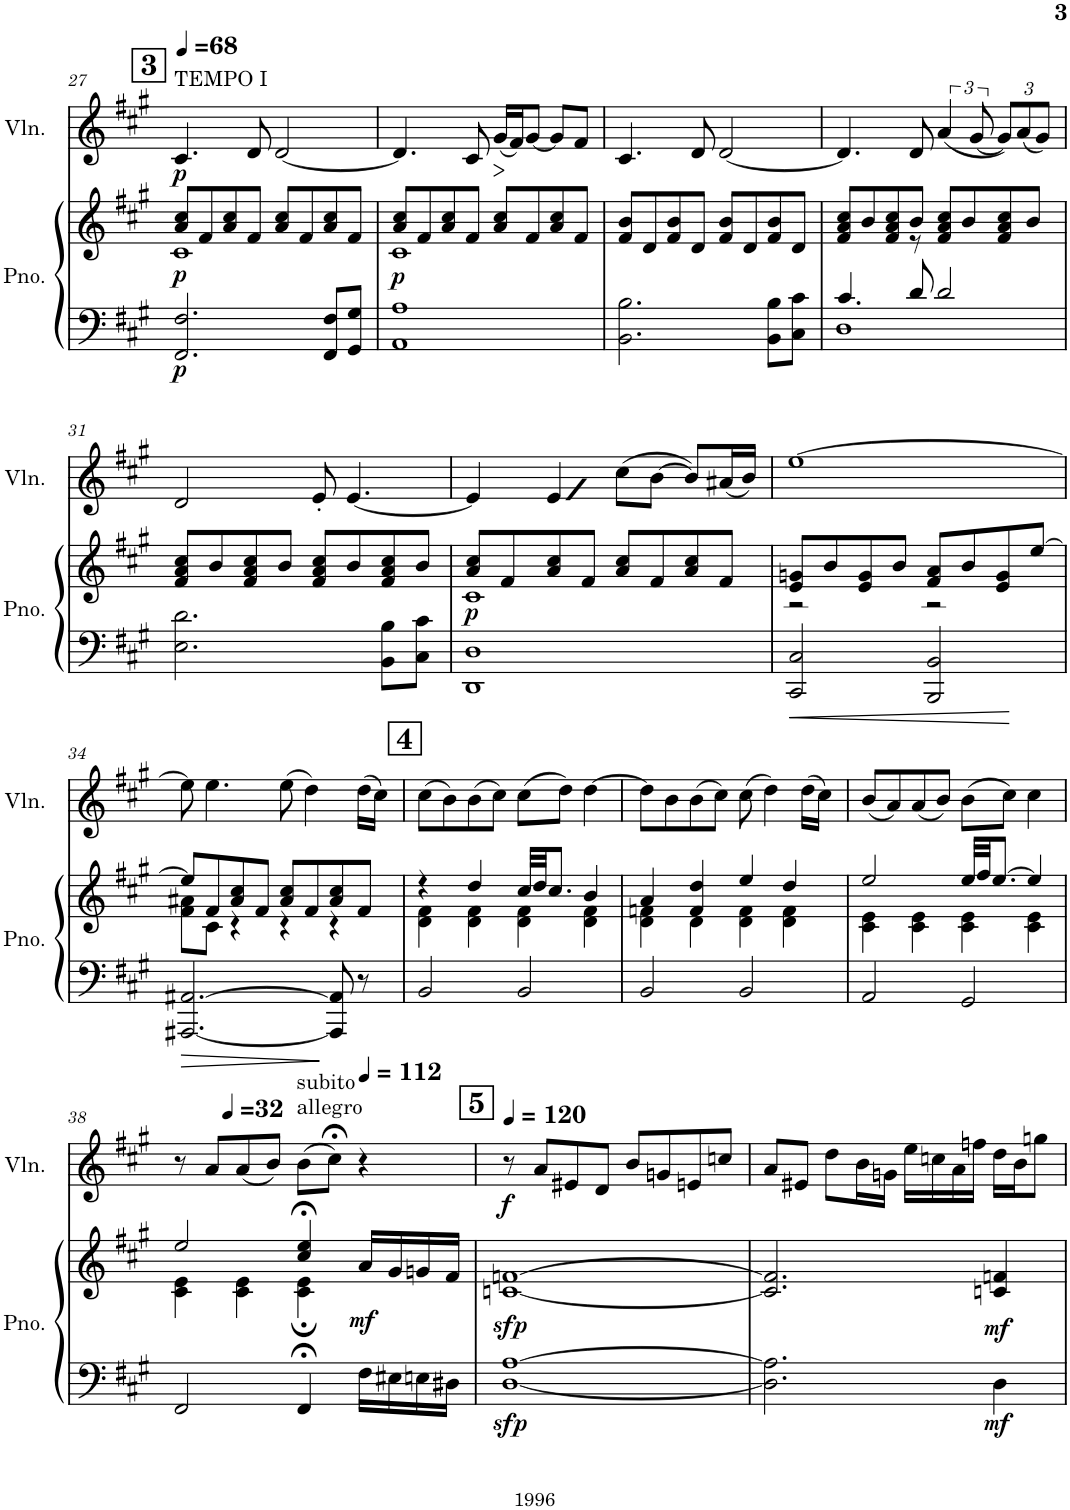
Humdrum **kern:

**kern	**kern	**dynam	**kern	**dynam
*part2	*part2	*part2	*part1	*part1
*staff3	*staff2	*staff2/3	*staff1	*staff1
*I"Piano	*	*	*I"Violin	*
*I'Pno.	*	*	*I'Vln.	*
!!LO:PB:g=z
*clefF4	*clefG2	*	*clefG2	*
*k[f#c#g#]	*k[f#c#g#]	*	*k[f#c#g#]	*
*M4/4	*M4/4	*	*M4/4	*
*met(c)	*met(c)	*	*met(c)	*
*MM68	*MM68	*	*MM68	*
!!LO:REH:place=s1:a:B:cj:fs=14:t=3
=27	=27	=27	=27	=27
*	*^	*	*	*
!	!	!	!	!LO:TX:a:t=TEMPO I	!
!	!	!	!LO:DY:b=2	!	!
!	!	!	!LO:DY:n=1:b	!	!LO:DY:b
2.FF#/ 2.F#/	8a/ 8cc#/L	1c#	p p	4.c#/	p
.	8f#/	.	.	.	.
.	8a/ 8cc#/	.	.	.	.
.	8f#/J	.	.	8d/	.
.	8a/ 8cc#/L	.	.	[2d/	.
.	8f#/	.	.	.	.
8FF#/ 8F#/L	8a/ 8cc#/	.	.	.	.
8GG#/ 8G#/J	8f#/J	.	.	.	.
=28	=28	=28	=28	=28	=28
!	!	!	!LO:DY:b	!	!
1AA 1A	8a/ 8cc#/L	1c#	p	4.d/]	.
.	8f#/	.	.	.	.
.	8a/ 8cc#/	.	.	.	.
.	8f#/J	.	.	8c#/	.
!	!	!	!	!	!LO:HP:b
.	8a/ 8cc#/L	.	.	(16g#/LL	>
.	.	.	.	16f#/J)	]
.	8f#/	.	.	[8g#/J	.
.	8a/ 8cc#/	.	.	8g#/L]	.
.	8f#/J	.	.	8f#/J	.
*	*v	*v	*	*	*
=29	=29	=29	=29	=29
2.BB\ 2.B\	8f#/ 8b/L	.	4.c#/	.
.	8d/	.	.	.
.	8f#/ 8b/	.	.	.
.	8d/J	.	8d/	.
.	8f#/ 8b/L	.	[2d/	.
.	8d/	.	.	.
8BB\ 8B\L	8f#/ 8b/	.	.	.
8C#\ 8c#\J	8d/J	.	.	.
=30	=30	=30	=30	=30
*^	*^	*	*	*
1D	4.c#/	8f#/ 8a/ 8cc#/L	4.ryy	.	4.d/]	.
.	.	8b/	.	.	.	.
.	.	8f#/ 8a/ 8cc#/	.	.	.	.
.	8d/	8b/J	8r	.	8d/	.
.	2d/	8f#/ 8a/ 8cc#/L	2ryy	.	(6a/	.
.	.	8b/	.	.	.	.
.	.	.	.	.	[12g#/	.
*	*	*	*	*	*Xbrackettup	*
.	.	8f#/ 8a/ 8cc#/	.	.	12g#/L])	.
.	.	.	.	.	(12a/	.
.	.	8b/J	.	.	.	.
.	.	.	.	.	12g#/J)	.
*v	*v	*	*	*	*	*
*	*v	*v	*	*	*
!!LO:LB:g=z
=31	=31	=31	=31	=31
2.E\ 2.d\	8f#/ 8a/ 8cc#/L	.	2d/	.
.	8b/	.	.	.
.	8f#/ 8a/ 8cc#/	.	.	.
.	8b/J	.	.	.
.	8f#/ 8a/ 8cc#/L	.	8e'/	.
.	8b/	.	[4.e/	.
8BB\ 8B\L	8f#/ 8a/ 8cc#/	.	.	.
8C#\ 8c#\J	8b/J	.	.	.
=32	=32	=32	=32	=32
*	*^	*	*	*
!	!	!	!LO:DY:b	!	!
1DD 1D	8a/ 8cc#/L	1c#	p	4e/]	.
.	8f#/	.	.	.	.
.	8a/ 8cc#/	.	.	4e/	.
.	8f#/J	.	.	.	.
.	8a/ 8cc#/L	.	.	(8cc#\L	.
.	8f#/	.	.	[8b\J	.
.	8a/ 8cc#/	.	.	8b/L])	.
.	8f#/J	.	.	(16a#X/L	.
.	.	.	.	16b/JJ)	.
=33	=33	=33	=33	=33	=33
2CC#/ 2C#/	8e/ 8gn/L	2r	.	[1ee	.
.	8b/	.	.	.	.
.	8e/ 8g/	.	.	.	.
.	8b/J	.	.	.	.
2BBB/ 2BB/	8f#/ 8a/L	2r	.	.	.
.	8b/	.	.	.	.
.	8e/ 8g/	.	.	.	.
.	[8ee/J	.	.	.	.
!!LO:LB:g=z
=34	=34	=34	=34	=34	=34
[2.AAA#X/ [2.AA#X/	8ee/L]	8f#\ 8a#X\L	.	8ee\]	.
.	8f#/	8c#\J	.	4.ee\	.
.	8a#/ 8cc#/	4r	.	.	.
.	8f#/J	.	.	.	.
.	8a#/ 8cc#/L	4r	.	(8ee\	.
.	8f#/	.	.	4dd\)	.
8AAA#/] 8AA#/]	8a#/ 8cc#/	4r	.	.	.
8r	8f#/J	.	.	(16dd\LL	.
.	.	.	.	16cc#\JJ)	.
!!LO:REH:place=s1:a:B:cj:fs=14:t=4
=35	=35	=35	=35	=35	=35
2BB/	4r	4d\ 4f#\	.	(8cc#\L	.
.	.	.	.	8b\)	.
.	4dd/	4d\ 4f#\	.	(8b\	.
.	.	.	.	8cc#\J)	.
2BB/	32cc#/LLL	4d\ 4f#\	.	(8cc#\L	.
.	32dd/JJ	.	.	.	.
.	8.cc#/J	.	.	.	.
.	.	.	.	8dd\J)	.
.	4b/	4d\ 4f#\	.	[4dd\	.
=36	=36	=36	=36	=36	=36
2BB/	4a/	4d\ 4fn\	.	8dd\L]	.
.	.	.	.	8b\	.
.	4f/ 4dd/	4d\	.	(8b\	.
.	.	.	.	8cc#\J)	.
2BB/	4ee/	4d\ 4f\	.	(8cc#\	.
.	.	.	.	4dd\)	.
.	4dd/	4d\ 4f\	.	.	.
.	.	.	.	(16dd\LL	.
.	.	.	.	16cc#\JJ)	.
=37	=37	=37	=37	=37	=37
2AA/	2ee/	4c#\ 4e\	.	(8b/L	.
.	.	.	.	8a/)	.
.	.	4c#\ 4e\	.	(8a/	.
.	.	.	.	8b/J)	.
2GG#/	32ee/LLL	4c#\ 4e\	.	(8b\L	.
.	32ff#/JJ	.	.	.	.
.	[8.ee/J	.	.	.	.
.	.	.	.	8cc#\J)	.
.	4ee/]	4c#\ 4e\	.	4cc#\	.
!!LO:LB:g=z
=38	=38	=38	=38	=38	=38
2FF#/	2ee/	4c#\ 4e\	.	8r	.
.	.	.	.	8a/L	.
.	.	4c#\ 4e\	.	(8a/	.
.	.	.	.	8b/J)	.
*	*	*	*	*MM32	*
!	!	!	!	!LO:TX:a:t=subito	!
!	!	!	!	!LO:TX:a:t=allegro	!
4FF#;</	4cc#/;< 4ee/;<	4c#\; 4e\;	.	(8b\L	.
.	.	.	.	8cc#;<\J)	.
*	*	*	*	*MM112	*
!	!	!	!LO:DY:b	!	!
16F#\LL	16a/LL	4ryy	mf	4r	.
16E#X\	16g#/	.	.	.	.
16En\	16gn/	.	.	.	.
16D#X\JJ	16f#/JJ	.	.	.	.
*	*v	*v	*	*	*
=39	=39	=39	=39	=39
!!LO:REH:place=s1:a:B:cj:fs=14:t=5
*	*	*	*MM120	*
!	!	!LO:DY:b=2	!	!
!	!	!LO:DY:n=1:b	!	!LO:DY:b
[1D [1A	[1cn [1fn	sfp sfp	8r	f
.	.	.	8a/L	.
.	.	.	8e#X/	.
.	.	.	8d/J	.
.	.	.	8b/L	.
.	.	.	8gn/	.
.	.	.	8en/	.
.	.	.	8ccn/J	.
=40	=40	=40	=40	=40
2.D\] 2.A\]	2.c/] 2.f/]	.	8a/L	.
.	.	.	8e#X/J	.
.	.	.	8dd\L	.
.	.	.	16b\L	.
.	.	.	16gn\JJ	.
.	.	.	16ee\LL	.
.	.	.	16ccn\	.
.	.	.	16a\	.
.	.	.	16ffn\JJ	.
!	!	!LO:DY:b=2	!	!
!	!	!LO:DY:n=1:b	!	!
4D\	4cn/ 4fn/	mf mf	16dd\LL	.
.	.	.	16b\J	.
.	.	.	8ggn\J	.
=	=	=	=	=
*-	*-	*-	*-	*-
